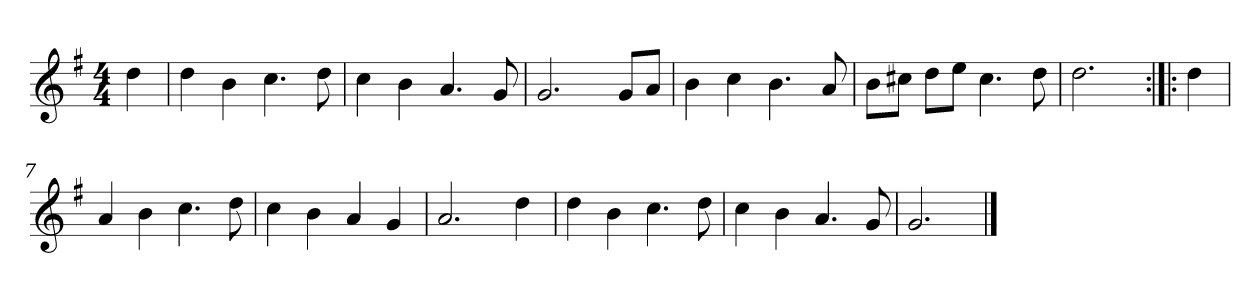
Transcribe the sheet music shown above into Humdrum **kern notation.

**kern
*part1
*staff1
*clefG2
*k[f#]
*G:
*M4/4
*MM120
=
4dd
=1
4dd
4b
4.cc
8dd
=2
4cc
4b
4.a
8g
=3
2.g
8g/L
8a/J
=4
4b
4cc
4.b
8a
=5
8b\L
8cc#X\J
8dd\L
8ee\J
4.cc#
8dd
=6
2.dd
=:|!|:
4dd
=7
4a
4b
4.cc
8dd
=8
4cc
4b
4a
4g
=9
2.a
4dd
=10
4dd
4b
4.cc
8dd
=11
4cc
4b
4.a
8g
=12
2.g
==
*-
